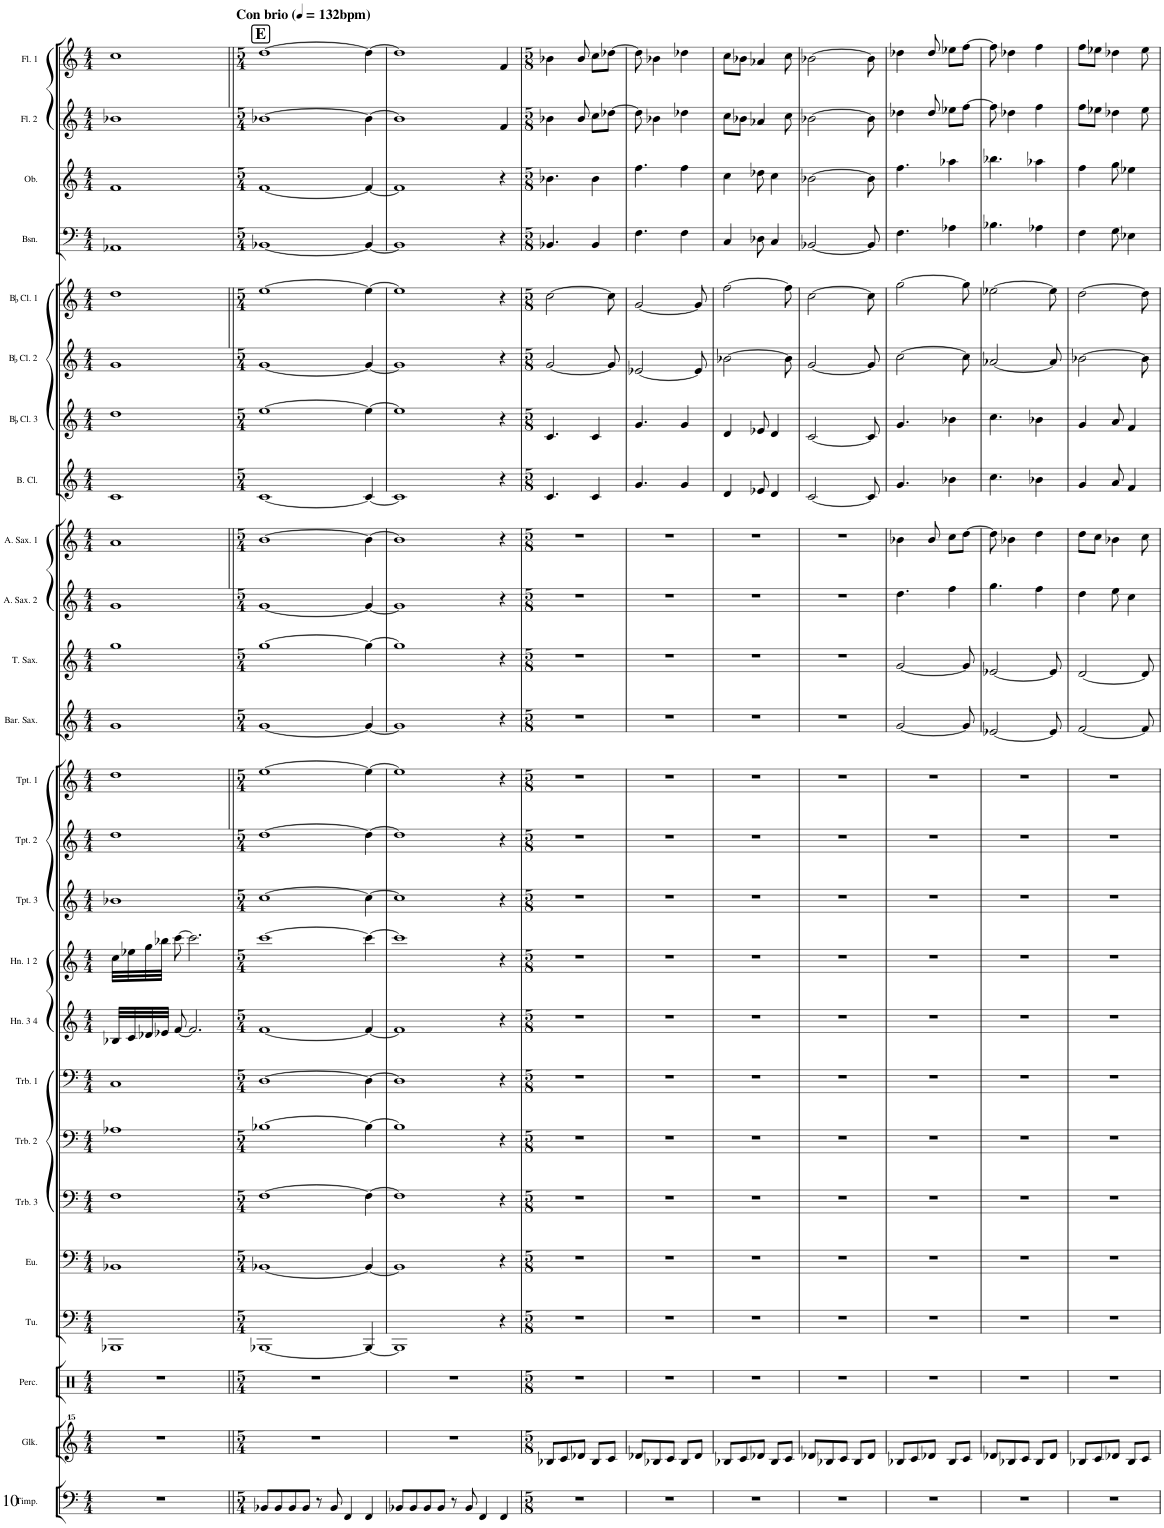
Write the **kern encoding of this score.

**kern	**kern	**kern	**kern	**kern	**kern	**kern	**kern	**kern	**kern	**kern	**kern	**kern	**kern	**kern	**kern	**kern	**kern	**kern	**kern	**kern	**kern	**kern	**kern	**kern
*part25	*part24	*part23	*part22	*part21	*part20	*part19	*part18	*part17	*part16	*part15	*part14	*part13	*part12	*part11	*part10	*part9	*part8	*part7	*part6	*part5	*part4	*part3	*part2	*part1
*staff25	*staff24	*staff23	*staff22	*staff21	*staff20	*staff19	*staff18	*staff17	*staff16	*staff15	*staff14	*staff13	*staff12	*staff11	*staff10	*staff9	*staff8	*staff7	*staff6	*staff5	*staff4	*staff3	*staff2	*staff1
*I"Timpani	*I"Glockenspiel	*I"Percussion	*I"Tuba	*I"Euphonium	*I"Trombone 3	*I"Trombone 2	*I"Trombone 1	*I"Horn 3 4	*I"Horn 1 2	*I"BaccidentalFlat Trumpet 3	*I"BaccidentalFlat Trumpet 2	*I"BaccidentalFlat Trumpet 1	*I"Baritone Saxophone	*I"Tenor Saxophone	*I"Alto Saxophone 2	*I"Alto Saxophone 1	*I"Bass Clarinet	*I"BaccidentalFlat Clarinet 3	*I"BaccidentalFlat Clarinet 2	*I"BaccidentalFlat Clarinet 1	*I"Bassoon	*I"Oboe	*I"Flute 2	*I"Flute 1
*I'Timp.	*I'Glk.	*I'Perc.	*I'Tu.	*I'Eu.	*I'Trb. 3	*I'Trb. 2	*I'Trb. 1	*I'Hn. 3 4	*I'Hn. 1 2	*I'Tpt. 3	*I'Tpt. 2	*I'Tpt. 1	*I'Bar. Sax.	*I'T. Sax.	*I'A. Sax. 2	*I'A. Sax. 1	*I'B. Cl.	*I'BaccidentalFlat Cl. 3	*I'BaccidentalFlat Cl. 2	*I'BaccidentalFlat Cl. 1	*I'Bsn.	*I'Ob.	*I'Fl. 2	*I'Fl. 1
!!LO:PB:g=z
*clefF4	*clefG^^2	*clefX	*clefF4	*clefF4	*clefF4	*clefF4	*clefF4	*clefG2	*clefG2	*clefG2	*clefG2	*clefG2	*clefG2	*clefG2	*clefG2	*clefG2	*clefG2	*clefG2	*clefG2	*clefG2	*clefF4	*clefG2	*clefG2	*clefG2
*	*	*	*	*	*	*	*	*Trd4c7	*Trd4c7	*Trd1c2	*Trd1c2	*Trd1c2	*Trd12c21	*Trd8c14	*Trd5c9	*Trd5c9	*Trd8c14	*Trd1c2	*Trd1c2	*Trd1c2	*	*	*	*
*k[]	*k[]	*k[]	*k[]	*k[]	*k[]	*k[]	*k[]	*k[]	*k[]	*k[]	*k[]	*k[]	*k[]	*k[]	*k[]	*k[]	*k[]	*k[]	*k[]	*k[]	*k[]	*k[]	*k[]	*k[]
*M4/4	*M4/4	*M4/4	*M4/4	*M4/4	*M4/4	*M4/4	*M4/4	*M4/4	*M4/4	*M4/4	*M4/4	*M4/4	*M4/4	*M4/4	*M4/4	*M4/4	*M4/4	*M4/4	*M4/4	*M4/4	*M4/4	*M4/4	*M4/4	*M4/4
=59	=59	=59	=59	=59	=59	=59	=59	=59	=59	=59	=59	=59	=59	=59	=59	=59	=59	=59	=59	=59	=59	=59	=59	=59
1r	1r	1r	1BBB-X	1BB-X	1F	1A-X	1C	32B-X/LLL	32cc\LLL	1b-X	1dd	1dd	1g	1gg	1g	1a	1c	1dd	1g	1dd	1AA-X	1f	1b-X	1cc
.	.	.	.	.	.	.	.	32c/	32ee-X\	.	.	.	.	.	.	.	.	.	.	.	.	.	.	.
.	.	.	.	.	.	.	.	32d-X/	32gg\	.	.	.	.	.	.	.	.	.	.	.	.	.	.	.
.	.	.	.	.	.	.	.	32e-X/JJJ	32bb-X\JJJ	.	.	.	.	.	.	.	.	.	.	.	.	.	.	.
.	.	.	.	.	.	.	.	[8f/	[8ccc\	.	.	.	.	.	.	.	.	.	.	.	.	.	.	.
.	.	.	.	.	.	.	.	2.f/]	2.ccc\]	.	.	.	.	.	.	.	.	.	.	.	.	.	.	.
=60||	=60||	=60||	=60||	=60||	=60||	=60||	=60||	=60||	=60||	=60||	=60||	=60||	=60||	=60||	=60||	=60||	=60||	=60||	=60||	=60||	=60||	=60||	=60||	=60||
*M5/4	*M5/4	*M5/4	*M5/4	*M5/4	*M5/4	*M5/4	*M5/4	*M5/4	*M5/4	*M5/4	*M5/4	*M5/4	*M5/4	*M5/4	*M5/4	*M5/4	*M5/4	*M5/4	*M5/4	*M5/4	*M5/4	*M5/4	*M5/4	*M5/4
*	*	*	*	*	*	*	*	*	*	*	*	*	*	*	*	*	*	*	*	*	*	*	*	*MM132
!	!	!	!	!	!	!	!	!	!	!	!	!	!	!	!	!	!	!	!	!	!	!	!	!LO:TX:a:B:t=Con brio (
!	!	!	!	!	!	!	!	!	!	!	!	!	!	!	!	!	!	!	!	!	!	!	!	!LO:TX:a:B:t=bpm)
!	!	!	!	!	!	!	!	!	!	!	!	!	!	!	!	!	!	!	!	!	!	!	!	!LO:TX:a:B:t=E
8BB-X/L	4%5r	4%5r	[1BBB-X	[1BB-X	[1F	[1B-X	[1D	[1f	[1ccc	[1cc	[1dd	[1ee	[1g	[1gg	[1g	[1b	[1c	[1ee	[1g	[1ee	[1BB-X	[1f	[1b-X	[1dd
8BB-/	.	.	.	.	.	.	.	.	.	.	.	.	.	.	.	.	.	.	.	.	.	.	.	.
8BB-/	.	.	.	.	.	.	.	.	.	.	.	.	.	.	.	.	.	.	.	.	.	.	.	.
8BB-/J	.	.	.	.	.	.	.	.	.	.	.	.	.	.	.	.	.	.	.	.	.	.	.	.
8r	.	.	.	.	.	.	.	.	.	.	.	.	.	.	.	.	.	.	.	.	.	.	.	.
8BB-/	.	.	.	.	.	.	.	.	.	.	.	.	.	.	.	.	.	.	.	.	.	.	.	.
4FF/	.	.	.	.	.	.	.	.	.	.	.	.	.	.	.	.	.	.	.	.	.	.	.	.
4FF/	.	.	4BBB-/_	4BB-/_	4F\_	4B-\_	4D\_	4f/_	4ccc\_	4cc\_	4dd\_	4ee\_	4g/_	4gg\_	4g/_	4b\_	4c/_	4ee\_	4g/_	4ee\_	4BB-/_	4f/_	4b-\_	4dd\_
=61	=61	=61	=61	=61	=61	=61	=61	=61	=61	=61	=61	=61	=61	=61	=61	=61	=61	=61	=61	=61	=61	=61	=61	=61
8BB-X/L	4%5r	4%5r	1BBB-]	1BB-]	1F]	1B-]	1D]	1f]	1ccc]	1cc]	1dd]	1ee]	1g]	1gg]	1g]	1b]	1c]	1ee]	1g]	1ee]	1BB-]	1f]	1b-]	1dd]
8BB-/	.	.	.	.	.	.	.	.	.	.	.	.	.	.	.	.	.	.	.	.	.	.	.	.
8BB-/	.	.	.	.	.	.	.	.	.	.	.	.	.	.	.	.	.	.	.	.	.	.	.	.
8BB-/J	.	.	.	.	.	.	.	.	.	.	.	.	.	.	.	.	.	.	.	.	.	.	.	.
8r	.	.	.	.	.	.	.	.	.	.	.	.	.	.	.	.	.	.	.	.	.	.	.	.
8BB-/	.	.	.	.	.	.	.	.	.	.	.	.	.	.	.	.	.	.	.	.	.	.	.	.
4FF/	.	.	.	.	.	.	.	.	.	.	.	.	.	.	.	.	.	.	.	.	.	.	.	.
4FF/	.	.	4r	4r	4r	4r	4r	4r	4r	4r	4r	4r	4r	4r	4r	4r	4r	4r	4r	4r	4r	4r	4f/	4f/
=62	=62	=62	=62	=62	=62	=62	=62	=62	=62	=62	=62	=62	=62	=62	=62	=62	=62	=62	=62	=62	=62	=62	=62	=62
*M5/8	*M5/8	*M5/8	*M5/8	*M5/8	*M5/8	*M5/8	*M5/8	*M5/8	*M5/8	*M5/8	*M5/8	*M5/8	*M5/8	*M5/8	*M5/8	*M5/8	*M5/8	*M5/8	*M5/8	*M5/8	*M5/8	*M5/8	*M5/8	*M5/8
8%5r	8bb-X/L	8%5r	8%5r	8%5r	8%5r	8%5r	8%5r	8%5r	8%5r	8%5r	8%5r	8%5r	8%5r	8%5r	8%5r	8%5r	4.c/	4.c/	[2g/	[2cc\	4.BB-X/	4.b-X\	4b-X\	4b-X\
.	8ccc/	.	.	.	.	.	.	.	.	.	.	.	.	.	.	.	.	.	.	.	.	.	.	.
.	8ddd-X/J	.	.	.	.	.	.	.	.	.	.	.	.	.	.	.	.	.	.	.	.	.	8b-/	8b-/
.	8bb-/L	.	.	.	.	.	.	.	.	.	.	.	.	.	.	.	4c/	4c/	.	.	4BB-/	4b-\	8cc\L	8cc\L
.	8ccc/J	.	.	.	.	.	.	.	.	.	.	.	.	.	.	.	.	.	8g/]	8cc\]	.	.	[8dd-X\J	[8dd-X\J
=63	=63	=63	=63	=63	=63	=63	=63	=63	=63	=63	=63	=63	=63	=63	=63	=63	=63	=63	=63	=63	=63	=63	=63	=63
8%5r	8ddd-X/L	8%5r	8%5r	8%5r	8%5r	8%5r	8%5r	8%5r	8%5r	8%5r	8%5r	8%5r	8%5r	8%5r	8%5r	8%5r	4.g/	4.g/	[2e-X/	[2g/	4.F\	4.ff\	8dd-\]	8dd-\]
.	8bb-X/	.	.	.	.	.	.	.	.	.	.	.	.	.	.	.	.	.	.	.	.	.	4b-X\	4b-X\
.	8ccc/J	.	.	.	.	.	.	.	.	.	.	.	.	.	.	.	.	.	.	.	.	.	.	.
.	8bb-/L	.	.	.	.	.	.	.	.	.	.	.	.	.	.	.	4g/	4g/	.	.	4F\	4ff\	4dd-X\	4dd-X\
.	8ddd-/J	.	.	.	.	.	.	.	.	.	.	.	.	.	.	.	.	.	8e-/]	8g/]	.	.	.	.
=64	=64	=64	=64	=64	=64	=64	=64	=64	=64	=64	=64	=64	=64	=64	=64	=64	=64	=64	=64	=64	=64	=64	=64	=64
8%5r	8bb-X/L	8%5r	8%5r	8%5r	8%5r	8%5r	8%5r	8%5r	8%5r	8%5r	8%5r	8%5r	8%5r	8%5r	8%5r	8%5r	4d/	4d/	[2b-X\	[2ff\	4C/	4cc\	8cc\L	8cc\L
.	8ccc/	.	.	.	.	.	.	.	.	.	.	.	.	.	.	.	.	.	.	.	.	.	8b-X\J	8b-X\J
.	8ddd-X/J	.	.	.	.	.	.	.	.	.	.	.	.	.	.	.	8e-X/	8e-X/	.	.	8D-X\	8dd-X\	4a-X/	4a-X/
.	8bb-/L	.	.	.	.	.	.	.	.	.	.	.	.	.	.	.	4d/	4d/	.	.	4C/	4cc\	.	.
.	8ccc/J	.	.	.	.	.	.	.	.	.	.	.	.	.	.	.	.	.	8b-\]	8ff\]	.	.	8cc\	8cc\
=65	=65	=65	=65	=65	=65	=65	=65	=65	=65	=65	=65	=65	=65	=65	=65	=65	=65	=65	=65	=65	=65	=65	=65	=65
8%5r	8ddd-X/L	8%5r	8%5r	8%5r	8%5r	8%5r	8%5r	8%5r	8%5r	8%5r	8%5r	8%5r	8%5r	8%5r	8%5r	8%5r	[2c/	[2c/	[2g/	[2cc\	[2BB-X/	[2b-X\	[2b-X\	[2b-X\
.	8bb-X/	.	.	.	.	.	.	.	.	.	.	.	.	.	.	.	.	.	.	.	.	.	.	.
.	8ccc/J	.	.	.	.	.	.	.	.	.	.	.	.	.	.	.	.	.	.	.	.	.	.	.
.	8bb-/L	.	.	.	.	.	.	.	.	.	.	.	.	.	.	.	.	.	.	.	.	.	.	.
.	8ddd-/J	.	.	.	.	.	.	.	.	.	.	.	.	.	.	.	8c/]	8c/]	8g/]	8cc\]	8BB-/]	8b-\]	8b-\]	8b-\]
=66	=66	=66	=66	=66	=66	=66	=66	=66	=66	=66	=66	=66	=66	=66	=66	=66	=66	=66	=66	=66	=66	=66	=66	=66
8%5r	8bb-X/L	8%5r	8%5r	8%5r	8%5r	8%5r	8%5r	8%5r	8%5r	8%5r	8%5r	8%5r	[2g/	[2g/	4.dd\	4b-X\	4.g/	4.g/	[2cc\	[2gg\	4.F\	4.ff\	4dd-X\	4dd-X\
.	8ccc/	.	.	.	.	.	.	.	.	.	.	.	.	.	.	.	.	.	.	.	.	.	.	.
.	8ddd-X/J	.	.	.	.	.	.	.	.	.	.	.	.	.	.	8b-/	.	.	.	.	.	.	8dd-/	8dd-/
.	8bb-/L	.	.	.	.	.	.	.	.	.	.	.	.	.	4ff\	8cc\L	4b-X\	4b-X\	.	.	4A-X\	4aa-X\	8ee-X\L	8ee-X\L
.	8ccc/J	.	.	.	.	.	.	.	.	.	.	.	8g/]	8g/]	.	[8dd\J	.	.	8cc\]	8gg\]	.	.	[8ff\J	[8ff\J
=67	=67	=67	=67	=67	=67	=67	=67	=67	=67	=67	=67	=67	=67	=67	=67	=67	=67	=67	=67	=67	=67	=67	=67	=67
8%5r	8ddd-X/L	8%5r	8%5r	8%5r	8%5r	8%5r	8%5r	8%5r	8%5r	8%5r	8%5r	8%5r	[2e-X/	[2e-X/	4.gg\	8dd\]	4.cc\	4.cc\	[2a-X/	[2ee-X\	4.B-X\	4.bb-X\	8ff\]	8ff\]
.	8bb-X/	.	.	.	.	.	.	.	.	.	.	.	.	.	.	4b-X\	.	.	.	.	.	.	4dd-X\	4dd-X\
.	8ccc/J	.	.	.	.	.	.	.	.	.	.	.	.	.	.	.	.	.	.	.	.	.	.	.
.	8bb-/L	.	.	.	.	.	.	.	.	.	.	.	.	.	4ff\	4dd\	4b-X\	4b-X\	.	.	4A-X\	4aa-X\	4ff\	4ff\
.	8ddd-/J	.	.	.	.	.	.	.	.	.	.	.	8e-/]	8e-/]	.	.	.	.	8a-/]	8ee-\]	.	.	.	.
=68	=68	=68	=68	=68	=68	=68	=68	=68	=68	=68	=68	=68	=68	=68	=68	=68	=68	=68	=68	=68	=68	=68	=68	=68
8%5r	8bb-X/L	8%5r	8%5r	8%5r	8%5r	8%5r	8%5r	8%5r	8%5r	8%5r	8%5r	8%5r	[2f/	[2d/	4dd\	8dd\L	4g/	4g/	[2b-X\	[2dd\	4F\	4ff\	8ff\L	8ff\L
.	8ccc/	.	.	.	.	.	.	.	.	.	.	.	.	.	.	8cc\J	.	.	.	.	.	.	8ee-X\J	8ee-X\J
.	8ddd-X/J	.	.	.	.	.	.	.	.	.	.	.	.	.	8ee\	4b-X\	8a/	8a/	.	.	8G\	8gg\	4dd-X\	4dd-X\
.	8bb-/L	.	.	.	.	.	.	.	.	.	.	.	.	.	4cc\	.	4f/	4f/	.	.	4E-X\	4ee-X\	.	.
.	8ccc/J	.	.	.	.	.	.	.	.	.	.	.	8f/]	8d/]	.	8cc\	.	.	8b-\]	8dd\]	.	.	8ee-\	8ee-\
=	=	=	=	=	=	=	=	=	=	=	=	=	=	=	=	=	=	=	=	=	=	=	=	=
*-	*-	*-	*-	*-	*-	*-	*-	*-	*-	*-	*-	*-	*-	*-	*-	*-	*-	*-	*-	*-	*-	*-	*-	*-
